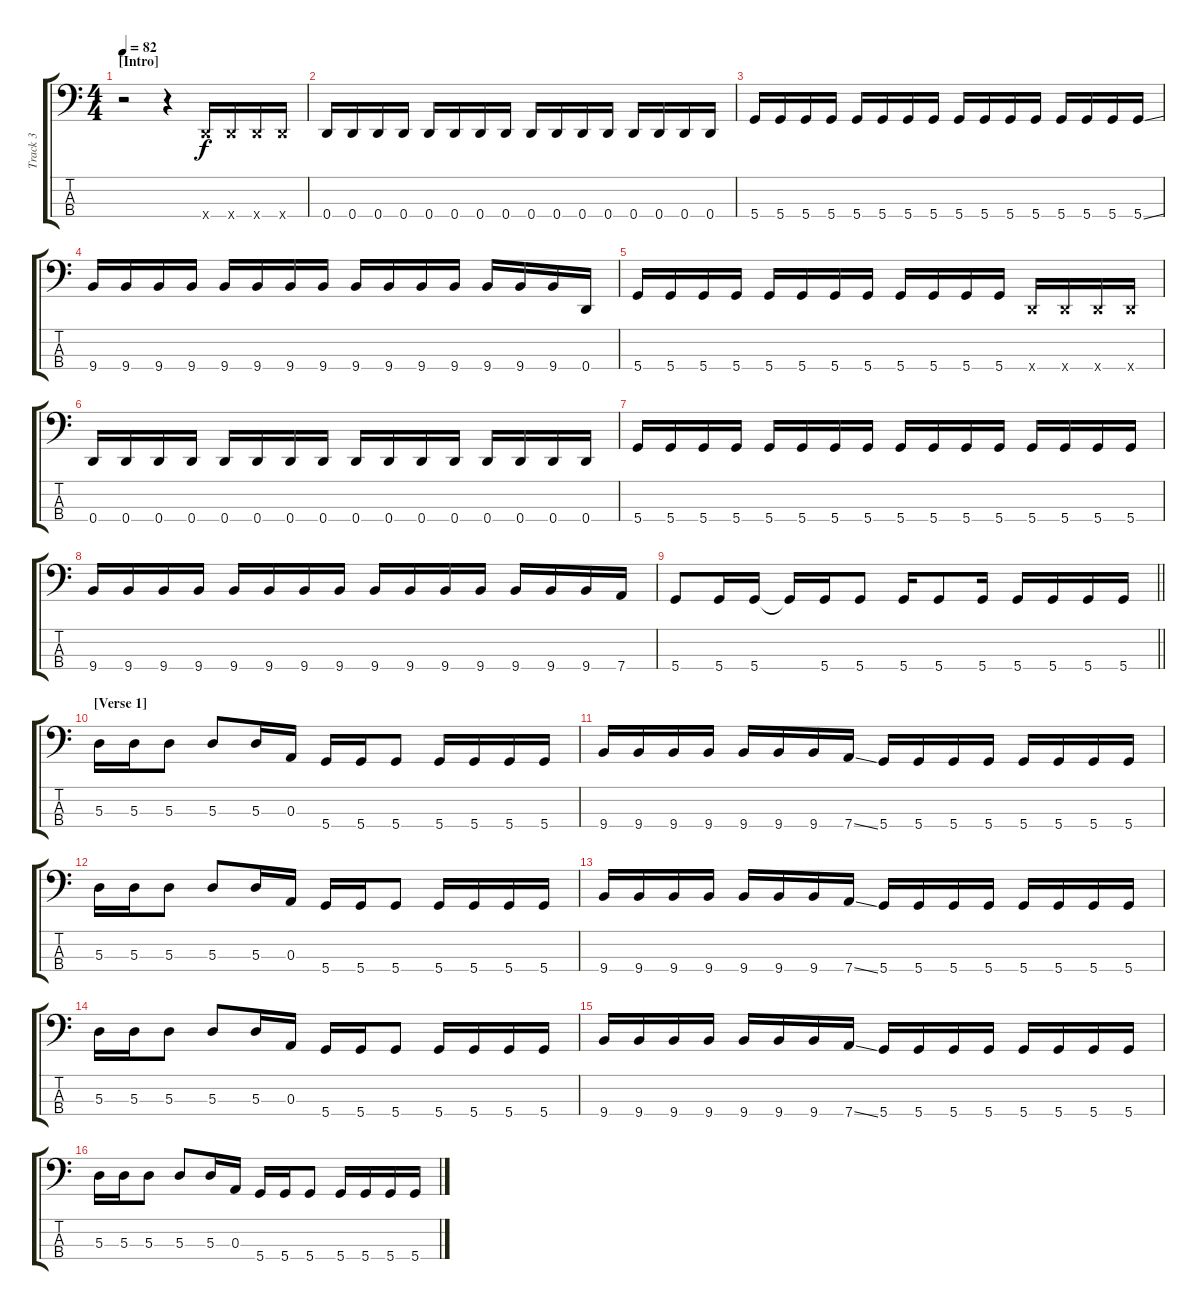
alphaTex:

\track ("Track 3" "Track 3") {instrument electricbasspick}
\staff {score tabs}
\tuning (G2 D2 A1 D1) {hide}
\ts (4 4)
\section ("" "[Intro]")
\tempo 82
\clef f4
\ks c
r.2{dy f instrument electricbasspick} r.4 0.4{x}.16 0.4{x}.16 0.4{x}.16 0.4{x}.16 |
0.4.16 0.4.16 0.4.16 0.4.16 0.4.16 0.4.16 0.4.16 0.4.16 0.4.16 0.4.16 0.4.16 0.4.16 0.4.16 0.4.16 0.4.16 0.4.16 |
5.4.16 5.4.16 5.4.16 5.4.16 5.4.16 5.4.16 5.4.16 5.4.16 5.4.16 5.4.16 5.4.16 5.4.16 5.4.16 5.4.16 5.4.16 5.4{ss}.16 |
9.4.16 9.4.16 9.4.16 9.4.16 9.4.16 9.4.16 9.4.16 9.4.16 9.4.16 9.4.16 9.4.16 9.4.16 9.4.16 9.4.16 9.4.16 0.4.16 |
5.4.16 5.4.16 5.4.16 5.4.16 5.4.16 5.4.16 5.4.16 5.4.16 5.4.16 5.4.16 5.4.16 5.4.16 0.4{x}.16 0.4{x}.16 0.4{x}.16 0.4{x}.16 |
0.4.16 0.4.16 0.4.16 0.4.16 0.4.16 0.4.16 0.4.16 0.4.16 0.4.16 0.4.16 0.4.16 0.4.16 0.4.16 0.4.16 0.4.16 0.4.16 |
5.4.16 5.4.16 5.4.16 5.4.16 5.4.16 5.4.16 5.4.16 5.4.16 5.4.16 5.4.16 5.4.16 5.4.16 5.4.16 5.4.16 5.4.16 5.4.16 |
9.4.16 9.4.16 9.4.16 9.4.16 9.4.16 9.4.16 9.4.16 9.4.16 9.4.16 9.4.16 9.4.16 9.4.16 9.4.16 9.4.16 9.4.16 7.4.16 |
\barLineRight lightlight
5.4.8 5.4.16 5.4.16 5.4{t}.16 5.4.16 5.4.8 5.4.16 5.4.8 5.4.16 5.4.16 5.4.16 5.4.16 5.4.16 |
\section ("" "[Verse 1]")
5.3.16 5.3.16 5.3.8 5.3.8 5.3.16 0.3.16 5.4.16 5.4.16 5.4.8 5.4.16 5.4.16 5.4.16 5.4.16 |
9.4.16 9.4.16 9.4.16 9.4.16 9.4.16 9.4.16 9.4.16 7.4{ss}.16 5.4.16 5.4.16 5.4.16 5.4.16 5.4.16 5.4.16 5.4.16 5.4.16 |
5.3.16 5.3.16 5.3.8 5.3.8 5.3.16 0.3.16 5.4.16 5.4.16 5.4.8 5.4.16 5.4.16 5.4.16 5.4.16 |
9.4.16 9.4.16 9.4.16 9.4.16 9.4.16 9.4.16 9.4.16 7.4{ss}.16 5.4.16 5.4.16 5.4.16 5.4.16 5.4.16 5.4.16 5.4.16 5.4.16 |
5.3.16 5.3.16 5.3.8 5.3.8 5.3.16 0.3.16 5.4.16 5.4.16 5.4.8 5.4.16 5.4.16 5.4.16 5.4.16 |
9.4.16 9.4.16 9.4.16 9.4.16 9.4.16 9.4.16 9.4.16 7.4{ss}.16 5.4.16 5.4.16 5.4.16 5.4.16 5.4.16 5.4.16 5.4.16 5.4.16 |
5.3.16 5.3.16 5.3.8 5.3.8 5.3.16 0.3.16 5.4.16 5.4.16 5.4.8 5.4.16 5.4.16 5.4.16 5.4.16
